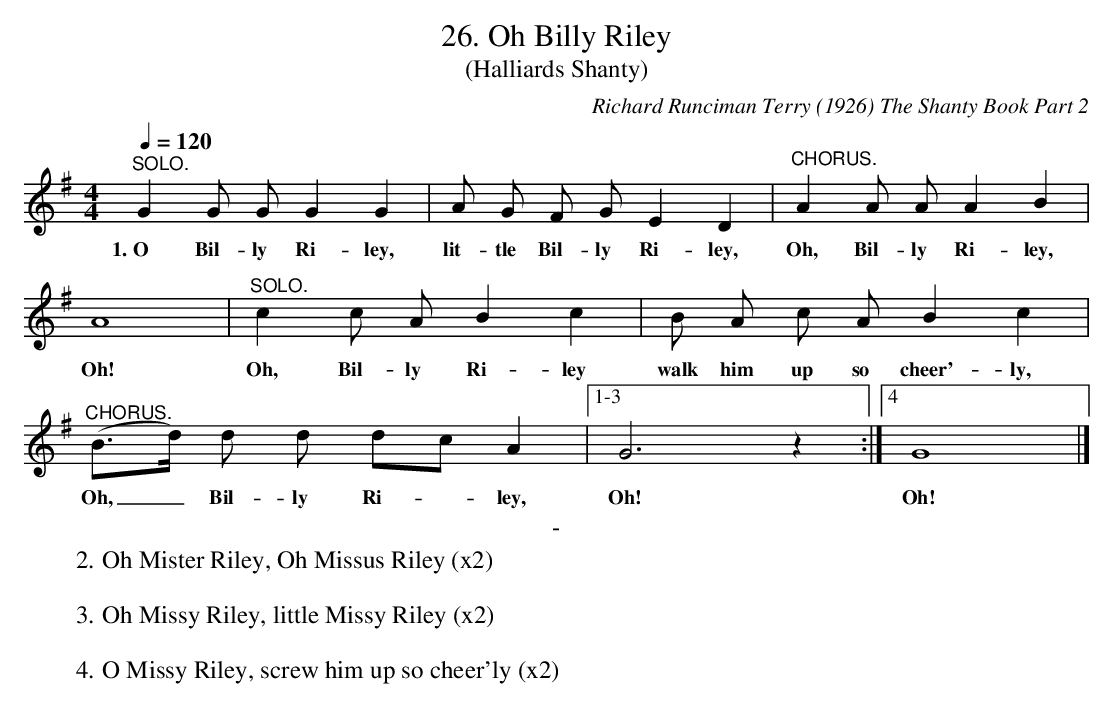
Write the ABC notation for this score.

X:1
T:26. Oh Billy Riley
T:(Halliards Shanty)
C:Richard Runciman Terry (1926) The Shanty Book Part 2
L:1/8
Q:1/4=120
M:4/4
K:G
"^SOLO." G2 G G G2 G2 |
w: 1.~O Bil-ly Ri-ley, |
A G F G E2 D2 | "^CHORUS." A2 A A A2 B2 | A8 |
w: lit-tle Bil-ly Ri-ley, | Oh, Bil-ly Ri-ley, | Oh!
"^SOLO." c2 c A B2 c2 | B A c A B2 c2 |
w: Oh, Bil-ly Ri-ley | walk him up so cheer'-ly, |
"^CHORUS." (B>d) d d dc A2 |1-3 G6 z2 :|4 G8 |]
w: Oh,_ Bil-ly Ri-*ley, | Oh! | Oh! |
T: -
W: 2. Oh Mister Riley, Oh Missus Riley (x2)
W:
W: 3. Oh Missy Riley, little Missy Riley (x2)
W:
W: 4. O Missy Riley, screw him up so cheer'ly (x2)
